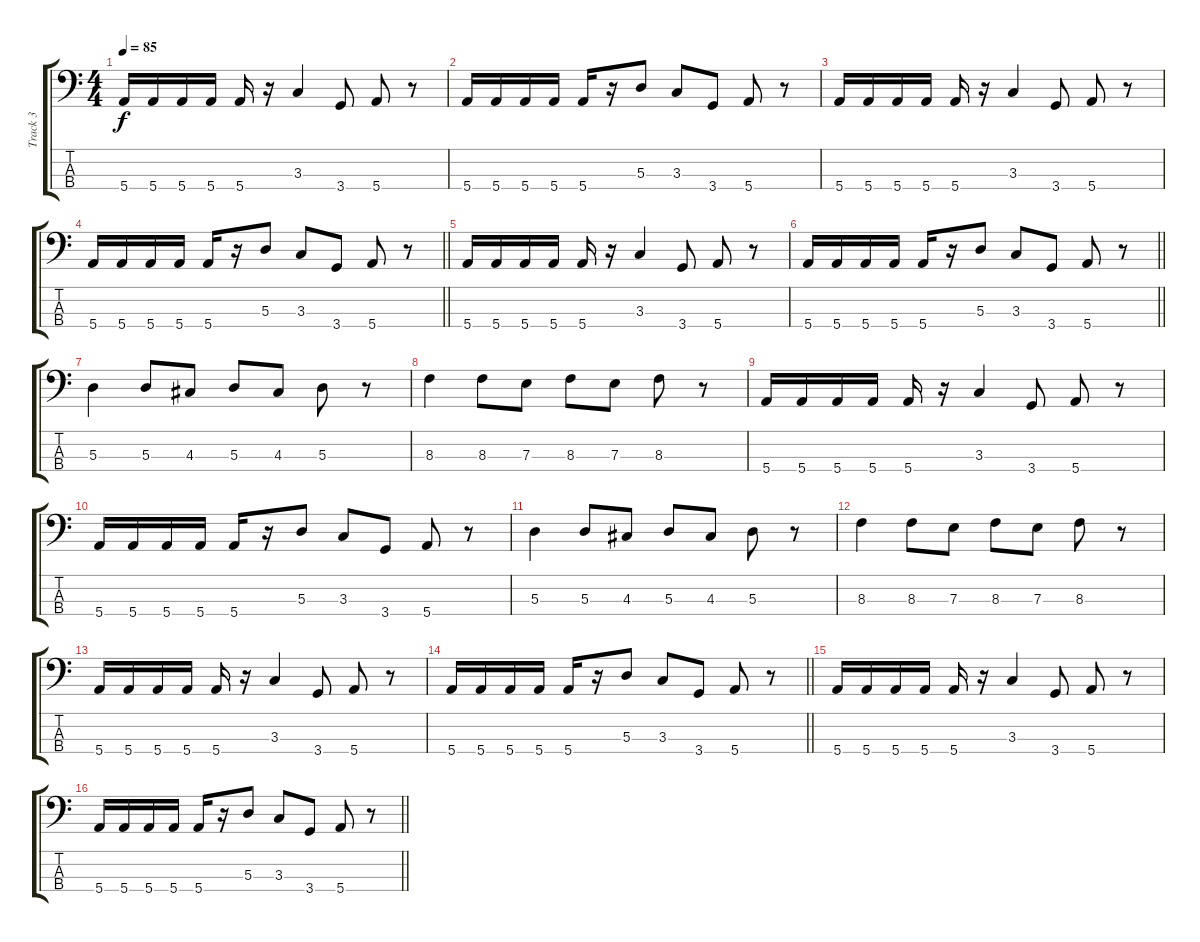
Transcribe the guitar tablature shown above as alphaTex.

\track ("Track 3" "Track 3") {instrument electricbassfinger}
\staff {score tabs}
\tuning (G2 D2 A1 E1) {hide}
\ts (4 4)
\tempo 85
\clef f4
\ks c
5.4.16{dy f} 5.4.16 5.4.16 5.4.16 5.4.16 r.16 3.3.4 3.4.8 5.4.8 r.8 |
5.4.16 5.4.16 5.4.16 5.4.16 5.4.16 r.16 5.3.8 3.3.8 3.4.8 5.4.8 r.8 |
5.4.16 5.4.16 5.4.16 5.4.16 5.4.16 r.16 3.3.4 3.4.8 5.4.8 r.8 |
\barLineRight lightlight
5.4.16 5.4.16 5.4.16 5.4.16 5.4.16 r.16 5.3.8 3.3.8 3.4.8 5.4.8 r.8 |
5.4.16 5.4.16 5.4.16 5.4.16 5.4.16 r.16 3.3.4 3.4.8 5.4.8 r.8 |
\barLineRight lightlight
5.4.16 5.4.16 5.4.16 5.4.16 5.4.16 r.16 5.3.8 3.3.8 3.4.8 5.4.8 r.8 |
5.3.4 5.3.8 4.3.8 5.3.8 4.3.8 5.3.8 r.8 |
8.3.4 8.3.8 7.3.8 8.3.8 7.3.8 8.3.8 r.8 |
5.4.16 5.4.16 5.4.16 5.4.16 5.4.16 r.16 3.3.4 3.4.8 5.4.8 r.8 |
5.4.16 5.4.16 5.4.16 5.4.16 5.4.16 r.16 5.3.8 3.3.8 3.4.8 5.4.8 r.8 |
5.3.4 5.3.8 4.3.8 5.3.8 4.3.8 5.3.8 r.8 |
8.3.4 8.3.8 7.3.8 8.3.8 7.3.8 8.3.8 r.8 |
5.4.16 5.4.16 5.4.16 5.4.16 5.4.16 r.16 3.3.4 3.4.8 5.4.8 r.8 |
\barLineRight lightlight
5.4.16 5.4.16 5.4.16 5.4.16 5.4.16 r.16 5.3.8 3.3.8 3.4.8 5.4.8 r.8 |
5.4.16 5.4.16 5.4.16 5.4.16 5.4.16 r.16 3.3.4 3.4.8 5.4.8 r.8 |
\barLineRight lightlight
5.4.16 5.4.16 5.4.16 5.4.16 5.4.16 r.16 5.3.8 3.3.8 3.4.8 5.4.8 r.8
